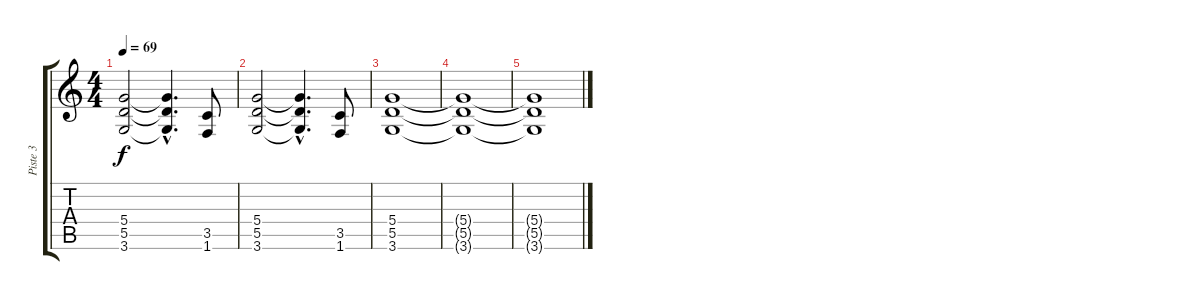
\track ("Piste 3" "Piste 3") {instrument distortionguitar}
\staff {score tabs}
\tuning (E4 B3 G3 D3 A2 E2) {hide}
\ts (4 4)
\tempo 69
\clef g2
\ks c
(5.4 5.5 3.6).2{dy f} (5.4{hac t} 5.5{hac t} 3.6{hac t}).4{d} (3.5 1.6).8 |
(5.4 5.5 3.6).2 (5.4{hac t} 5.5{hac t} 3.6{hac t}).4{d} (3.5 1.6).8 |
(5.4 5.5 3.6).1 |
(5.4{t} 5.5{t} 3.6{t}).1 |
(5.4{t} 5.5{t} 3.6{t}).1
